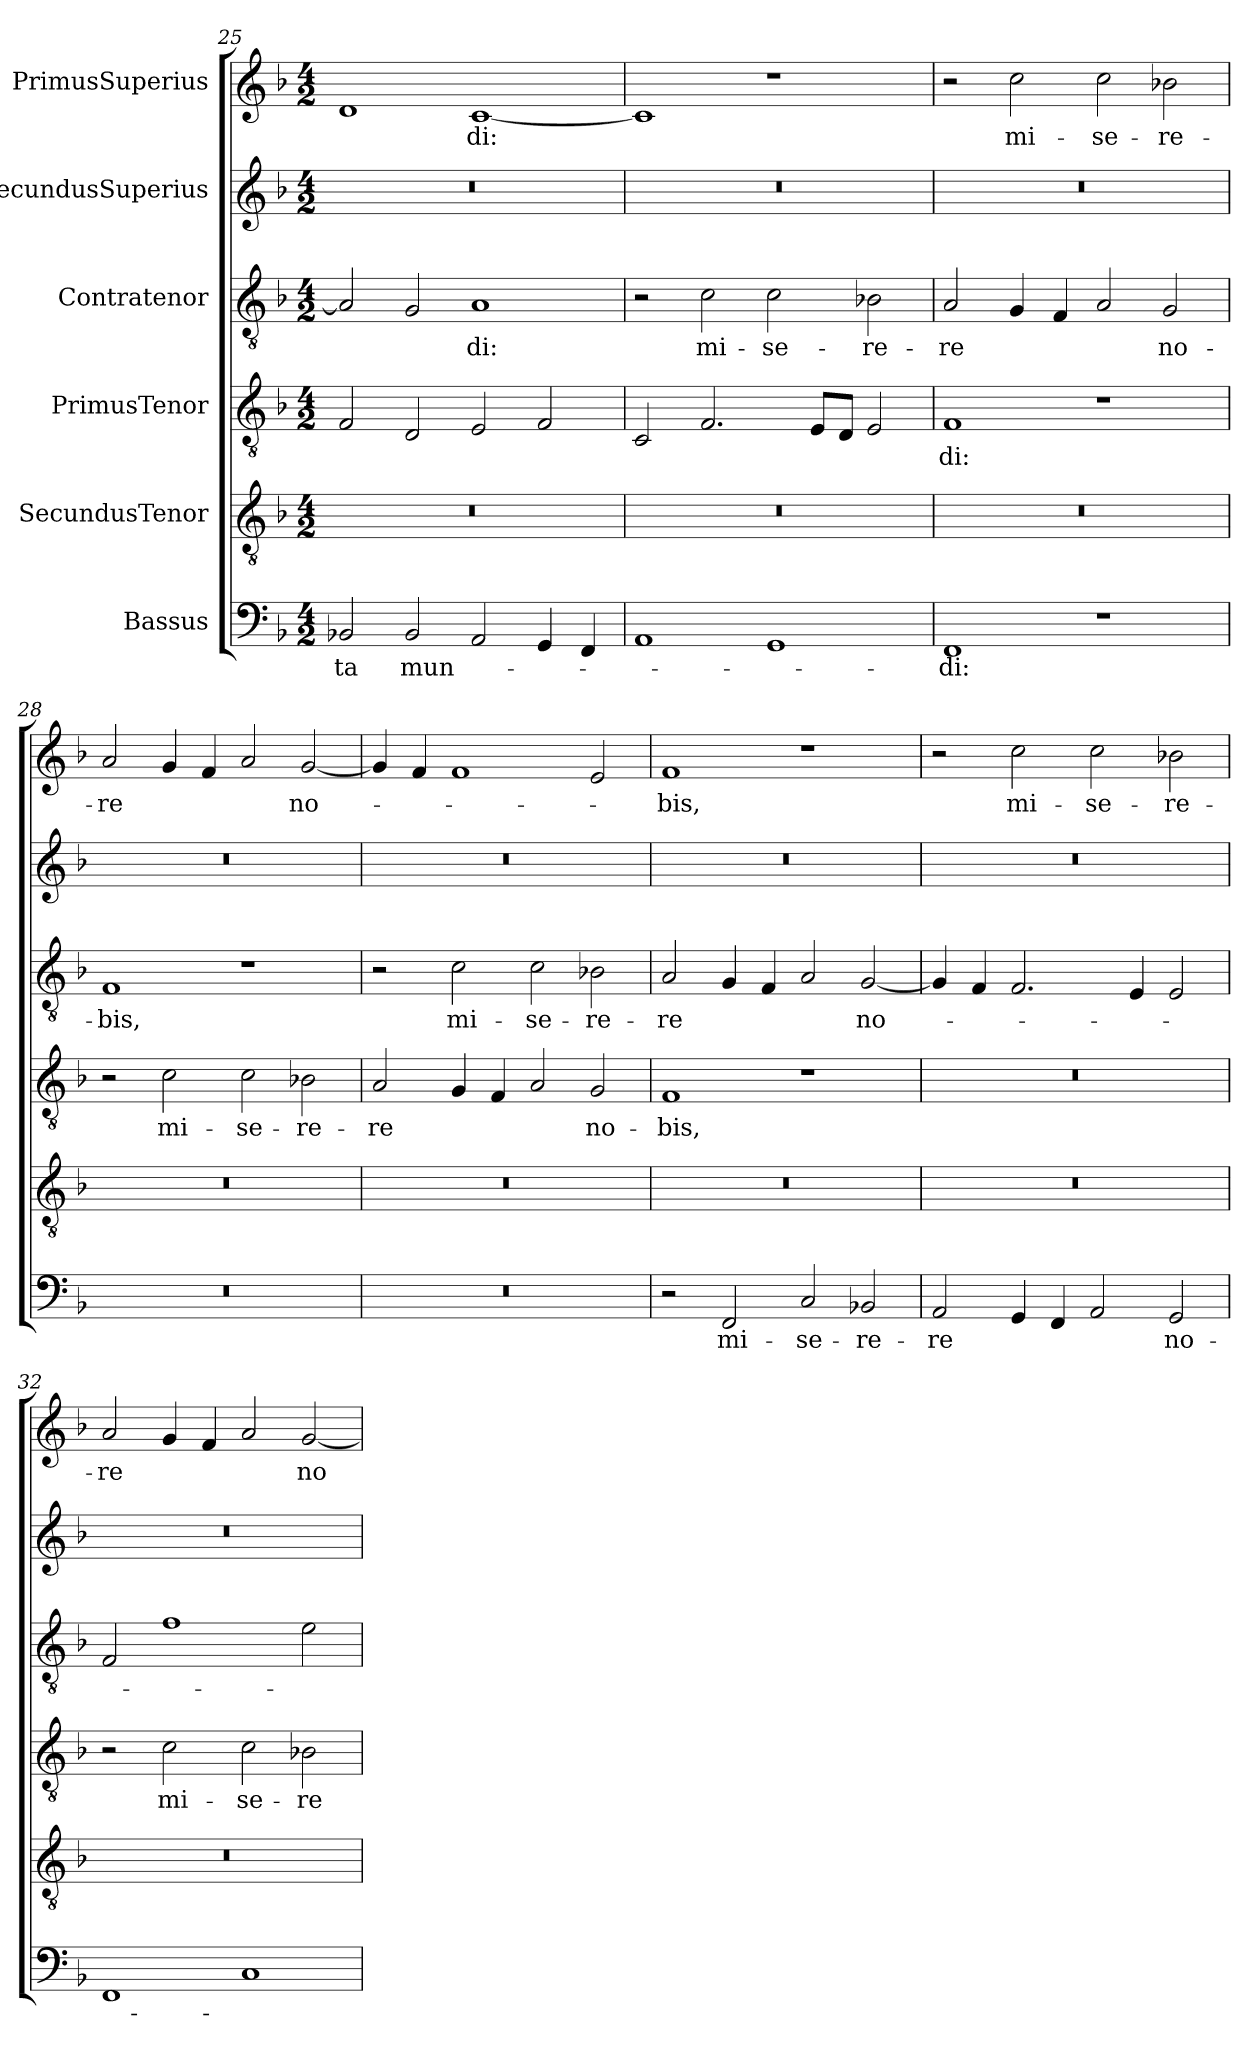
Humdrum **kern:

**kern	**text	**kern	**kern	**text	**kern	**text	**kern	**kern	**text
*part6	*part6	*part5	*part4	*part4	*part3	*part3	*part2	*part1	*part1
*staff6	*staff6	*staff5	*staff4	*staff4	*staff3	*staff3	*staff2	*staff1	*staff1
*I"Bassus	*	*I"SecundusTenor	*I"PrimusTenor	*	*I"Contratenor	*	*I"SecundusSuperius	*I"PrimusSuperius	*
*clefF4	*	*clefGv2	*clefGv2	*	*clefGv2	*	*clefG2	*clefG2	*
*k[b-]	*	*k[b-]	*k[b-]	*	*k[b-]	*	*k[b-]	*k[b-]	*
*M4/2	*	*M4/2	*M4/2	*	*M4/2	*	*M4/2	*M4/2	*
=25	=25	=25	=25	=25	=25	=25	=25	=25	=25
2BB-X/	-ta	0r	2F/	.	2A/]	.	0r	1d/	.
2BB-/	mun-	.	2D/	.	2G/	.	.	.	.
2AA/	.	.	2E/	.	1A/	-di:	.	[1c/	-di:
4GG/	.	.	2F/	.	.	.	.	.	.
4FF/	.	.	.	.	.	.	.	.	.
=26	=26	=26	=26	=26	=26	=26	=26	=26	=26
1AA/	.	0r	2C/	.	2r	.	0r	1c/]	.
.	.	.	2.F/	.	2c\	mi-	.	.	.
1GG/	.	.	.	.	2c\	-se-	.	1r	.
.	.	.	8E/L	.	.	.	.	.	.
.	.	.	8D/J	.	.	.	.	.	.
.	.	.	2E/	.	2B-X\	-re-	.	.	.
=27	=27	=27	=27	=27	=27	=27	=27	=27	=27
1FF/	-di:	0r	1F/	-di:	2A/	-re	0r	2r	.
.	.	.	.	.	4G/	.	.	2cc\	mi-
.	.	.	.	.	4F/	.	.	.	.
1r	.	.	1r	.	2A/	.	.	2cc\	-se-
.	.	.	.	.	2G/	no-	.	2b-X\	-re-
=28	=28	=28	=28	=28	=28	=28	=28	=28	=28
0r	.	0r	2r	.	1F/	-bis,	0r	2a/	-re
.	.	.	2c\	mi-	.	.	.	4g/	.
.	.	.	.	.	.	.	.	4f/	.
.	.	.	2c\	-se-	1r	.	.	2a/	.
.	.	.	2B-X\	-re-	.	.	.	[2g/	no-
=29	=29	=29	=29	=29	=29	=29	=29	=29	=29
0r	.	0r	2A/	-re	2r	.	0r	4g/]	.
.	.	.	.	.	.	.	.	4f/	.
.	.	.	4G/	.	2c\	mi-	.	1f/	.
.	.	.	4F/	.	.	.	.	.	.
.	.	.	2A/	.	2c\	-se-	.	.	.
.	.	.	2G/	no-	2B-X\	-re-	.	2e/	.
=30	=30	=30	=30	=30	=30	=30	=30	=30	=30
2r	.	0r	1F/	-bis,	2A/	-re	0r	1f/	-bis,
2FF/	mi-	.	.	.	4G/	.	.	.	.
.	.	.	.	.	4F/	.	.	.	.
2C/	-se-	.	1r	.	2A/	.	.	1r	.
2BB-X/	-re-	.	.	.	[2G/	no-	.	.	.
=31	=31	=31	=31	=31	=31	=31	=31	=31	=31
2AA/	-re	0r	0r	.	4G/]	.	0r	2r	.
.	.	.	.	.	4F/	.	.	.	.
4GG/	.	.	.	.	2.F/	.	.	2cc\	mi-
4FF/	.	.	.	.	.	.	.	.	.
2AA/	.	.	.	.	.	.	.	2cc\	-se-
.	.	.	.	.	4E/	.	.	.	.
2GG/	no-	.	.	.	2E/	.	.	2b-X\	-re-
=32	=32	=32	=32	=32	=32	=32	=32	=32	=32
1FF/	.	0r	2r	.	2F/	.	0r	2a/	-re
.	.	.	2c\	mi-	1f\	.	.	4g/	.
.	.	.	.	.	.	.	.	4f/	.
1C/	.	.	2c\	-se-	.	.	.	2a/	.
.	.	.	2B-X\	-re-	2e\	.	.	[2g/	no-
=	=	=	=	=	=	=	=	=	=
*-	*-	*-	*-	*-	*-	*-	*-	*-	*-
